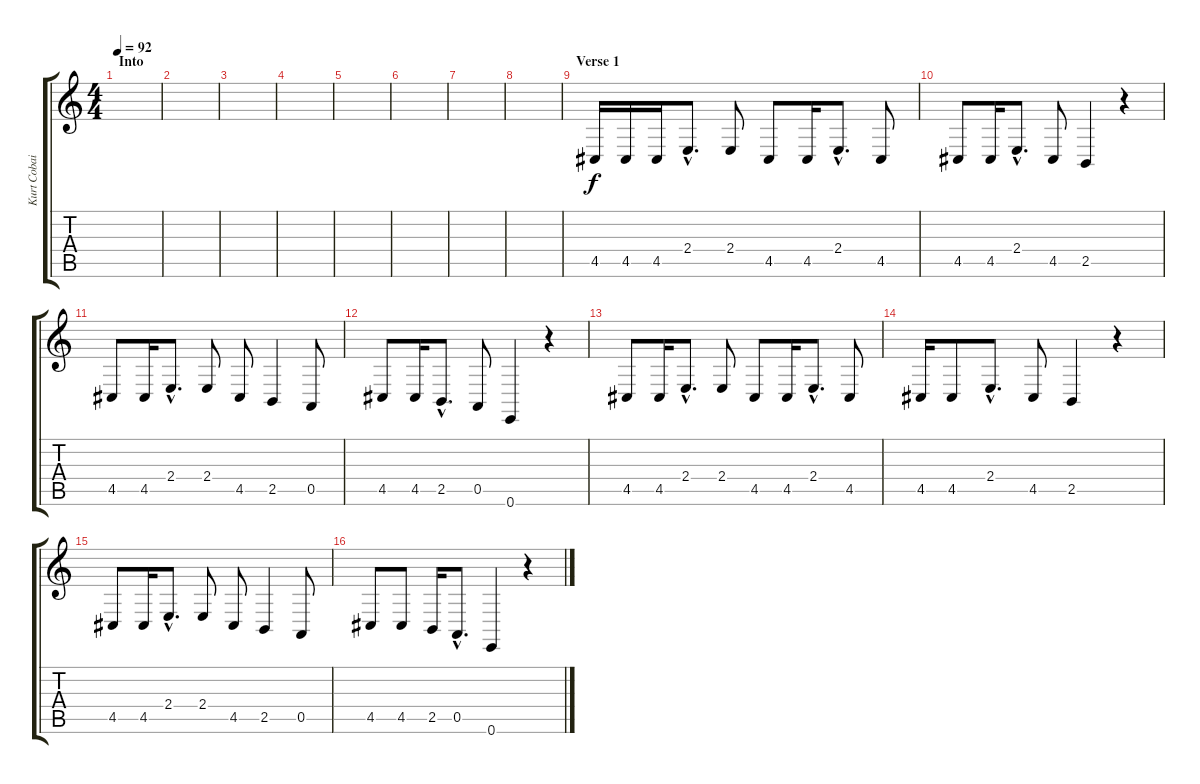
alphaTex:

\track ("Kurt Cobain - Voice I" "Kurt Cobai") {instrument clarinet}
\staff {score tabs}
\tuning (E4 B3 G3 D3 A2 E2) {hide}
\ts (4 4)
\section ("" "Into")
\tempo 92
\clef g2
\ks c
|
|
|
|
|
|
|
|
\section ("" "Verse 1")
4.5.16 4.5.16 4.5.16 2.4{hac}.8{d} 2.4.8 4.5.8 4.5.16 2.4{hac}.8{d} 4.5.8 |
4.5.8 4.5.16 2.4{hac}.8{d} 4.5.8 2.5.4 r.4 |
4.5.8 4.5.16 2.4{hac}.8{d} 2.4.8 4.5.8 2.5.4 0.5.8 |
4.5.8 4.5.16 2.5{hac}.8{d} 0.5.8 0.6.4 r.4 |
4.5.8 4.5.16 2.4{hac}.8{d} 2.4.8 4.5.8 4.5.16 2.4{hac}.8{d} 4.5.8 |
4.5.16 4.5.8 2.4{hac}.8{d} 4.5.8 2.5.4 r.4 |
4.5.8 4.5.16 2.4{hac}.8{d} 2.4.8 4.5.8 2.5.4 0.5.8 |
4.5.8 4.5.8 2.5.16 0.5{hac}.8{d} 0.6.4 r.4
